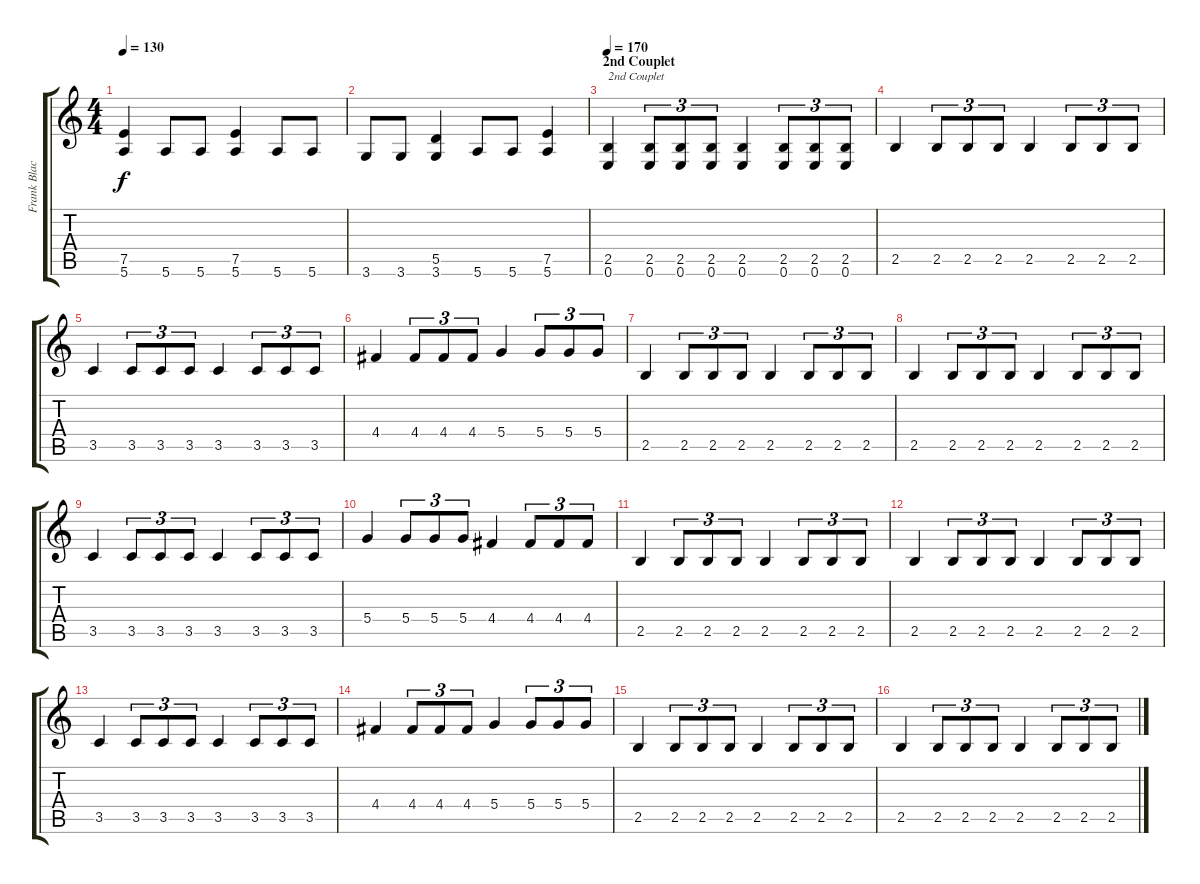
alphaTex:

\track ("Frank Blackfire" "Frank Blac") {instrument distortionguitar}
\staff {score tabs}
\tuning (E4 B3 G3 D3 A2 E2) {hide}
\ts (4 4)
\tempo 130
\clef g2
\ks c
(7.5 5.6).4{dy f} 5.6.8 5.6.8 (7.5 5.6).4 5.6.8 5.6.8 |
3.6.8 3.6.8 (5.5 3.6).4 5.6.8 5.6.8 (7.5 5.6).4 |
\section ("" "2nd Couplet")
\tempo 170
(2.5 0.6).4{txt "2nd Couplet"} (2.5 0.6).8{tu (3 2)} (2.5 0.6).8{tu (3 2)} (2.5 0.6).8{tu (3 2)} (2.5 0.6).4 (2.5 0.6).8{tu (3 2)} (2.5 0.6).8{tu (3 2)} (2.5 0.6).8{tu (3 2)} |
2.5.4 2.5.8{tu (3 2)} 2.5.8{tu (3 2)} 2.5.8{tu (3 2)} 2.5.4 2.5.8{tu (3 2)} 2.5.8{tu (3 2)} 2.5.8{tu (3 2)} |
3.5.4 3.5.8{tu (3 2)} 3.5.8{tu (3 2)} 3.5.8{tu (3 2)} 3.5.4 3.5.8{tu (3 2)} 3.5.8{tu (3 2)} 3.5.8{tu (3 2)} |
4.4.4 4.4.8{tu (3 2)} 4.4.8{tu (3 2)} 4.4.8{tu (3 2)} 5.4.4 5.4.8{tu (3 2)} 5.4.8{tu (3 2)} 5.4.8{tu (3 2)} |
2.5.4 2.5.8{tu (3 2)} 2.5.8{tu (3 2)} 2.5.8{tu (3 2)} 2.5.4 2.5.8{tu (3 2)} 2.5.8{tu (3 2)} 2.5.8{tu (3 2)} |
2.5.4 2.5.8{tu (3 2)} 2.5.8{tu (3 2)} 2.5.8{tu (3 2)} 2.5.4 2.5.8{tu (3 2)} 2.5.8{tu (3 2)} 2.5.8{tu (3 2)} |
3.5.4 3.5.8{tu (3 2)} 3.5.8{tu (3 2)} 3.5.8{tu (3 2)} 3.5.4 3.5.8{tu (3 2)} 3.5.8{tu (3 2)} 3.5.8{tu (3 2)} |
5.4.4 5.4.8{tu (3 2)} 5.4.8{tu (3 2)} 5.4.8{tu (3 2)} 4.4.4 4.4.8{tu (3 2)} 4.4.8{tu (3 2)} 4.4.8{tu (3 2)} |
2.5.4 2.5.8{tu (3 2)} 2.5.8{tu (3 2)} 2.5.8{tu (3 2)} 2.5.4 2.5.8{tu (3 2)} 2.5.8{tu (3 2)} 2.5.8{tu (3 2)} |
2.5.4 2.5.8{tu (3 2)} 2.5.8{tu (3 2)} 2.5.8{tu (3 2)} 2.5.4 2.5.8{tu (3 2)} 2.5.8{tu (3 2)} 2.5.8{tu (3 2)} |
3.5.4 3.5.8{tu (3 2)} 3.5.8{tu (3 2)} 3.5.8{tu (3 2)} 3.5.4 3.5.8{tu (3 2)} 3.5.8{tu (3 2)} 3.5.8{tu (3 2)} |
4.4.4 4.4.8{tu (3 2)} 4.4.8{tu (3 2)} 4.4.8{tu (3 2)} 5.4.4 5.4.8{tu (3 2)} 5.4.8{tu (3 2)} 5.4.8{tu (3 2)} |
2.5.4 2.5.8{tu (3 2)} 2.5.8{tu (3 2)} 2.5.8{tu (3 2)} 2.5.4 2.5.8{tu (3 2)} 2.5.8{tu (3 2)} 2.5.8{tu (3 2)} |
2.5.4 2.5.8{tu (3 2)} 2.5.8{tu (3 2)} 2.5.8{tu (3 2)} 2.5.4 2.5.8{tu (3 2)} 2.5.8{tu (3 2)} 2.5.8{tu (3 2)}
